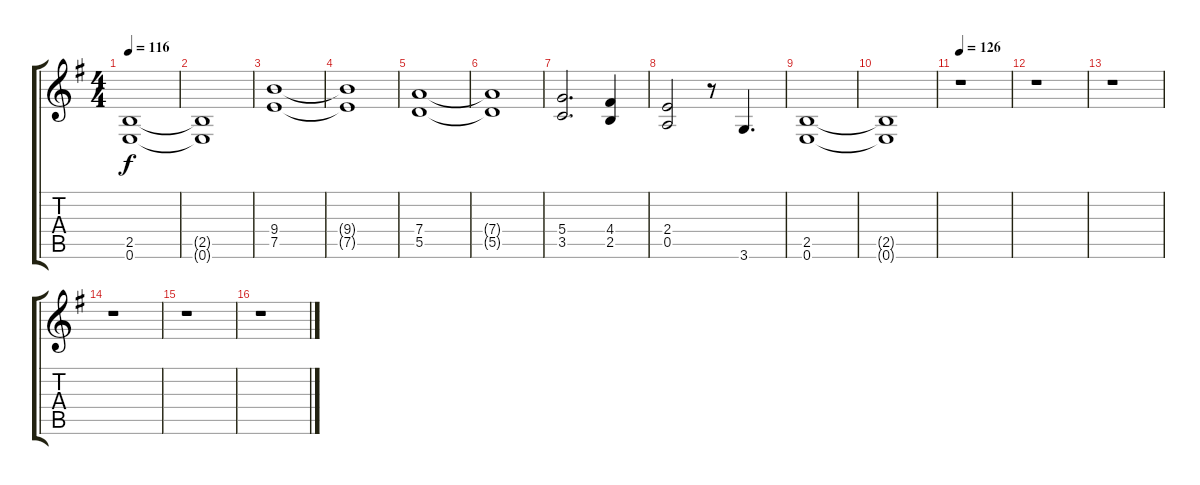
\track "" {instrument distortionguitar}
\staff {score tabs}
\tuning (E4 B3 G3 D3 A2 E2) {hide}
\ts (4 4)
\tempo 116
\clef g2
\ks g
(2.5 0.6).1{dy f} |
(2.5{t} 0.6{t}).1 |
(9.4 7.5).1 |
(9.4{t} 7.5{t}).1 |
(7.4 5.5).1 |
(7.4{t} 5.5{t}).1 |
(5.4 3.5).2{d} (4.4 2.5).4 |
(2.4 0.5).2 r.8 3.6.4{d} |
(2.5 0.6).1 |
(2.5{t} 0.6{t}).1 |
\tempo 126
r.1 |
r.1 |
r.1 |
r.1 |
r.1 |
r.1
